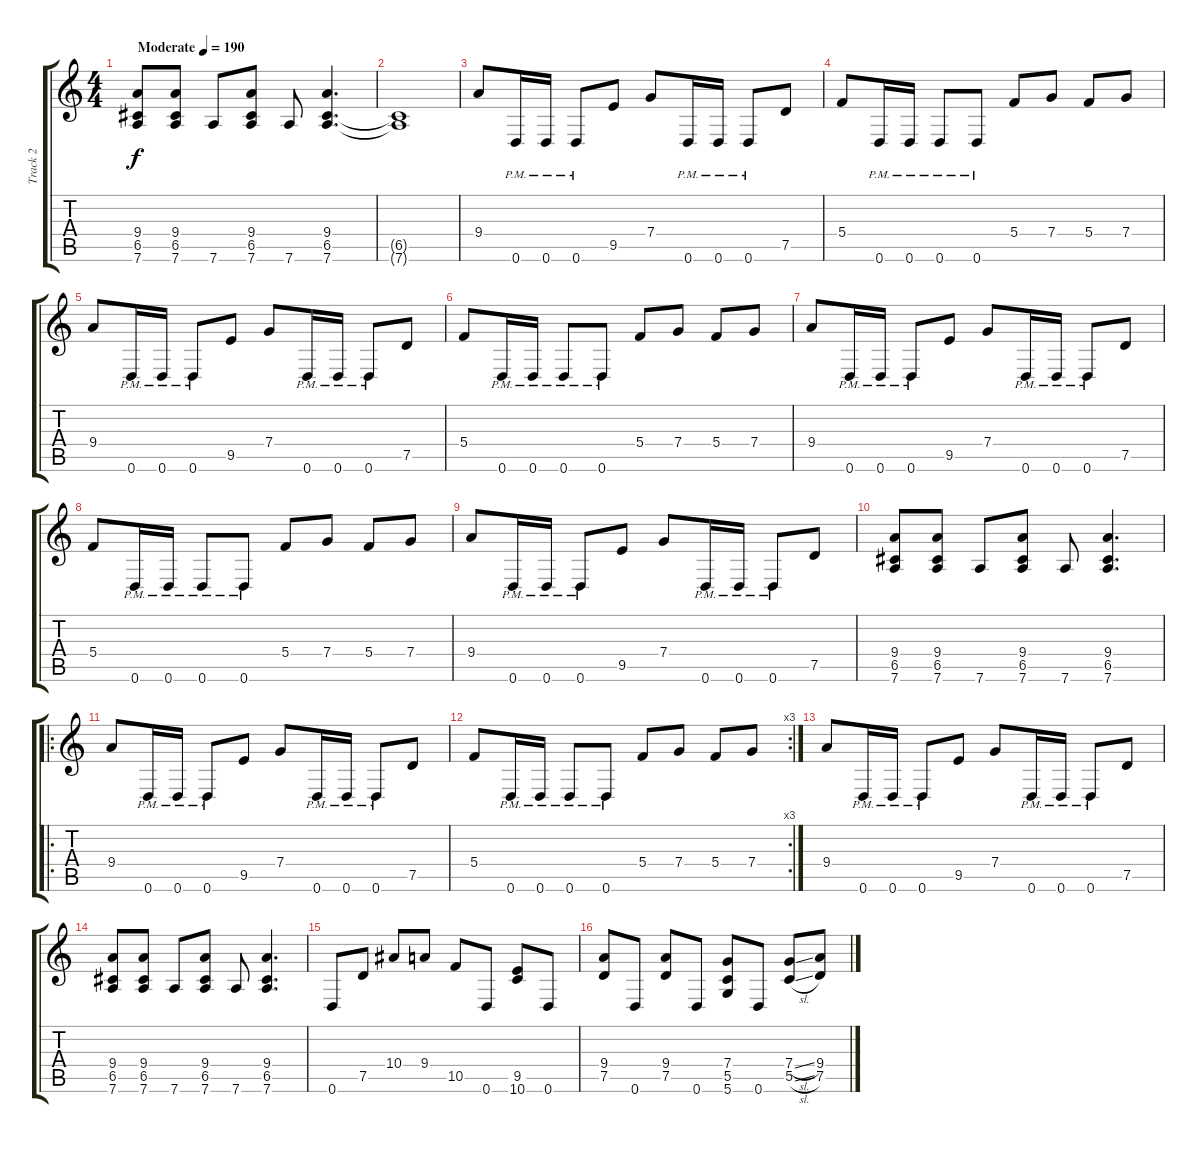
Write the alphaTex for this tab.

\track ("Track 2" "Track 2") {instrument distortionguitar}
\staff {score tabs}
\tuning (D4 A3 F3 C3 G2 D2) {hide}
\ts (4 4)
\tempo (190 "Moderate")
\clef g2
\ks c
(9.4 6.5 7.6).8{dy f instrument distortionguitar} (9.4 6.5 7.6).8 7.6.8 (9.4 6.5 7.6).8 7.6.8 (9.4 6.5 7.6).4{d} |
(6.5{t} 7.6{t}).1 |
9.4.8 0.6{pm}.16 0.6{pm}.16 0.6{pm}.8 9.5.8 7.4.8 0.6{pm}.16 0.6{pm}.16 0.6{pm}.8 7.5.8 |
5.4.8 0.6{pm}.16 0.6{pm}.16 0.6{pm}.8 0.6{pm}.8 5.4.8 7.4.8 5.4.8 7.4.8 |
9.4.8 0.6{pm}.16 0.6{pm}.16 0.6{pm}.8 9.5.8 7.4.8 0.6{pm}.16 0.6{pm}.16 0.6{pm}.8 7.5.8 |
5.4.8 0.6{pm}.16 0.6{pm}.16 0.6{pm}.8 0.6{pm}.8 5.4.8 7.4.8 5.4.8 7.4.8 |
9.4.8 0.6{pm}.16 0.6{pm}.16 0.6{pm}.8 9.5.8 7.4.8 0.6{pm}.16 0.6{pm}.16 0.6{pm}.8 7.5.8 |
5.4.8 0.6{pm}.16 0.6{pm}.16 0.6{pm}.8 0.6{pm}.8 5.4.8 7.4.8 5.4.8 7.4.8 |
9.4.8 0.6{pm}.16 0.6{pm}.16 0.6{pm}.8 9.5.8 7.4.8 0.6{pm}.16 0.6{pm}.16 0.6{pm}.8 7.5.8 |
(9.4 6.5 7.6).8 (9.4 6.5 7.6).8 7.6.8 (9.4 6.5 7.6).8 7.6.8 (9.4 6.5 7.6).4{d} |
\ro
9.4.8 0.6{pm}.16 0.6{pm}.16 0.6{pm}.8 9.5.8 7.4.8 0.6{pm}.16 0.6{pm}.16 0.6{pm}.8 7.5.8 |
\rc 3
5.4.8 0.6{pm}.16 0.6{pm}.16 0.6{pm}.8 0.6{pm}.8 5.4.8 7.4.8 5.4.8 7.4.8 |
9.4.8 0.6{pm}.16 0.6{pm}.16 0.6{pm}.8 9.5.8 7.4.8 0.6{pm}.16 0.6{pm}.16 0.6{pm}.8 7.5.8 |
(9.4 6.5 7.6).8 (9.4 6.5 7.6).8 7.6.8 (9.4 6.5 7.6).8 7.6.8 (9.4 6.5 7.6).4{d} |
0.6.8 7.5.8 10.4.8 9.4.8 10.5.8 0.6.8 (9.5 10.6).8 0.6.8 |
(9.4 7.5).8 0.6.8 (9.4 7.5).8 0.6.8 (7.4 5.5 5.6).8 0.6.8 (7.4{sl} 5.5{sl}).8 (9.4 7.5).8
